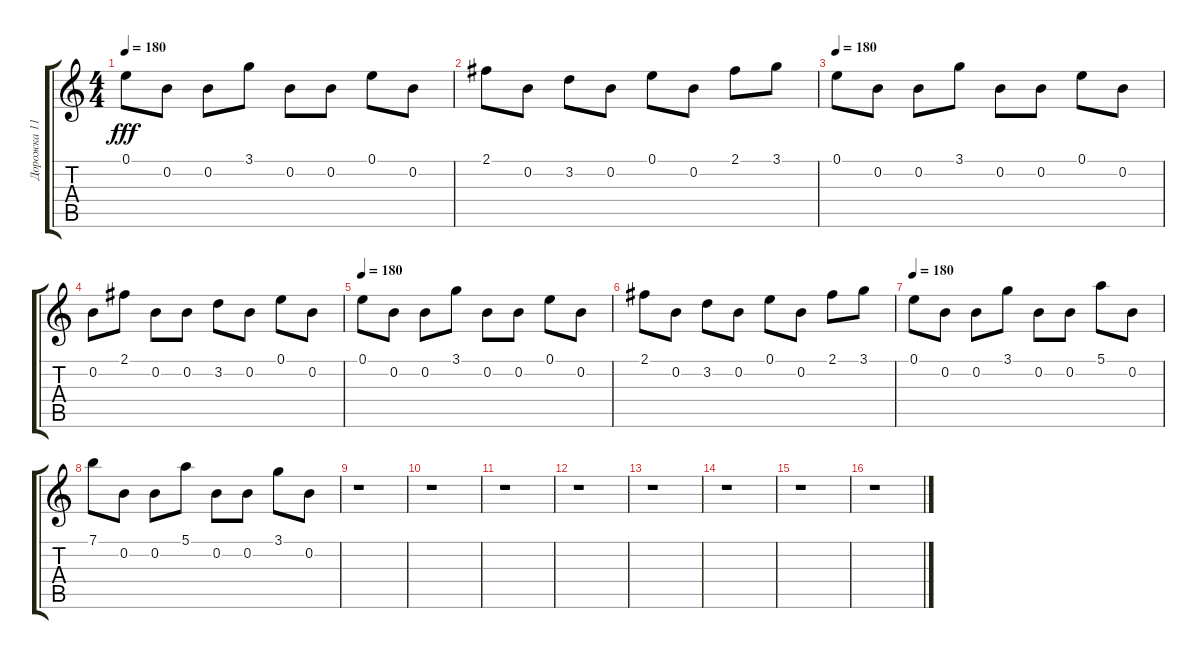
\track ("Дорожка 11" "Дорожка 11") {instrument overdrivenguitar}
\staff {score tabs}
\tuning (E4 B3 G3 D3 A2 E2) {hide}
\ts (4 4)
\tempo 180
\clef g2
\ks c
0.1.8{dy fff} 0.2.8{instrument distortionguitar} 0.2.8 3.1.8 0.2.8 0.2.8 0.1.8 0.2.8 |
2.1.8 0.2.8 3.2.8 0.2.8 0.1.8 0.2.8 2.1.8 3.1.8 |
\tempo 180
0.1.8 0.2.8 0.2.8 3.1.8 0.2.8 0.2.8 0.1.8 0.2.8 |
0.2.8 2.1.8 0.2.8 0.2.8 3.2.8 0.2.8 0.1.8 0.2.8 |
\tempo 180
0.1.8 0.2.8 0.2.8 3.1.8 0.2.8 0.2.8 0.1.8 0.2.8 |
2.1.8 0.2.8 3.2.8 0.2.8 0.1.8 0.2.8 2.1.8 3.1.8 |
\tempo 180
0.1.8 0.2.8 0.2.8 3.1.8 0.2.8 0.2.8 5.1.8 0.2.8 |
7.1.8 0.2.8 0.2.8 5.1.8 0.2.8 0.2.8 3.1.8 0.2.8 |
r.1 |
r.1 |
r.1 |
r.1 |
r.1 |
r.1 |
r.1 |
r.1
